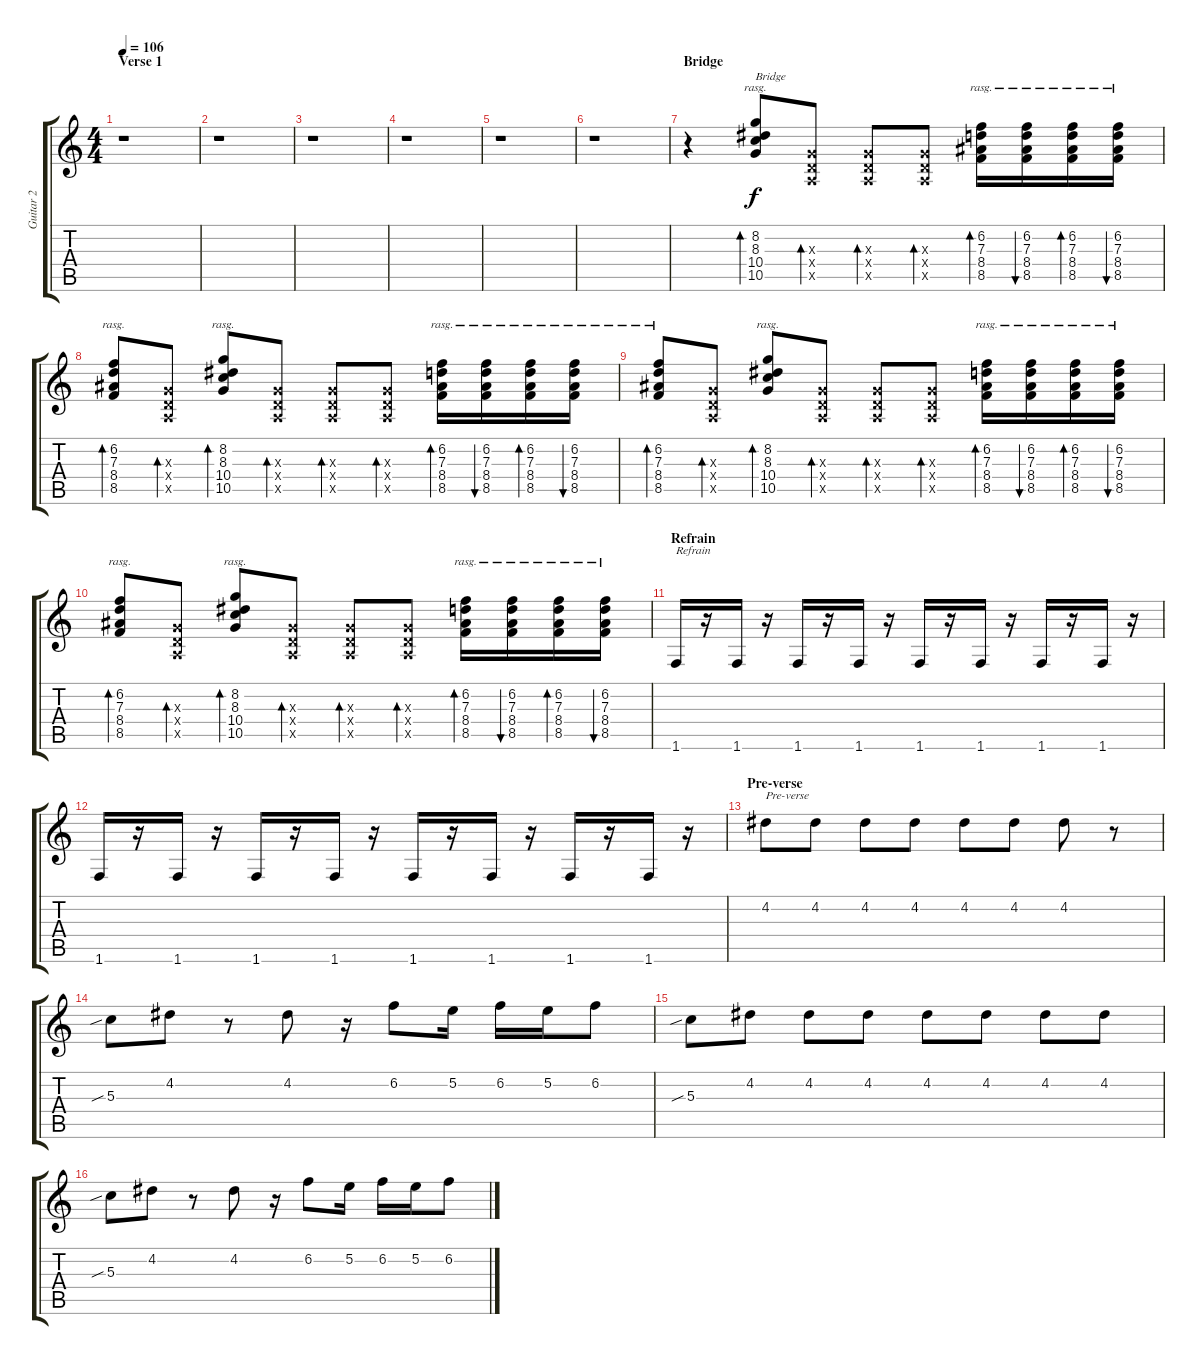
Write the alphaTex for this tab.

\track ("Guitar 2" "Guitar 2") {instrument electricguitarjazz}
\staff {score tabs}
\tuning (E4 B3 G3 D3 A2 E2) {hide}
\ts (4 4)
\section ("" "Verse 1")
\tempo 106
\clef g2
\ks c
r.1{dy f} |
r.1 |
r.1 |
r.1 |
r.1 |
r.1 |
\section ("" "Bridge")
r.4 (8.2 8.3 10.4 10.5).8{bd 30 rasg ii txt "Bridge" volume 8 instrument distortionguitar} (0.3{x} 0.4{x} 0.5{x}).8{bd 30} (0.3{x} 0.4{x} 0.5{x}).8{bd 30} (0.3{x} 0.4{x} 0.5{x}).8{bd 30} (6.2 7.3 8.4 8.5).16{bd 30 rasg ii} (6.2 7.3 8.4 8.5).16{bu 30 rasg ii} (6.2 7.3 8.4 8.5).16{bd 30 rasg ii} (6.2 7.3 8.4 8.5).16{bu 30 rasg ii} |
(6.2 7.3 8.4 8.5).8{bd 30 rasg ii} (0.3{x} 0.4{x} 0.5{x}).8{bd 30} (8.2 8.3 10.4 10.5).8{bd 30 rasg ii} (0.3{x} 0.4{x} 0.5{x}).8{bd 30} (0.3{x} 0.4{x} 0.5{x}).8{bd 30} (0.3{x} 0.4{x} 0.5{x}).8{bd 30} (6.2 7.3 8.4 8.5).16{bd 30 rasg ii} (6.2 7.3 8.4 8.5).16{bu 30 rasg ii} (6.2 7.3 8.4 8.5).16{bd 30 rasg ii} (6.2 7.3 8.4 8.5).16{bu 30 rasg ii} |
(6.2 7.3 8.4 8.5).8{bd 30 rasg ii} (0.3{x} 0.4{x} 0.5{x}).8{bd 30} (8.2 8.3 10.4 10.5).8{bd 30 rasg ii} (0.3{x} 0.4{x} 0.5{x}).8{bd 30} (0.3{x} 0.4{x} 0.5{x}).8{bd 30} (0.3{x} 0.4{x} 0.5{x}).8{bd 30} (6.2 7.3 8.4 8.5).16{bd 30 rasg ii} (6.2 7.3 8.4 8.5).16{bu 30 rasg ii} (6.2 7.3 8.4 8.5).16{bd 30 rasg ii} (6.2 7.3 8.4 8.5).16{bu 30 rasg ii} |
(6.2 7.3 8.4 8.5).8{bd 30 rasg ii} (0.3{x} 0.4{x} 0.5{x}).8{bd 30} (8.2 8.3 10.4 10.5).8{bd 30 rasg ii} (0.3{x} 0.4{x} 0.5{x}).8{bd 30} (0.3{x} 0.4{x} 0.5{x}).8{bd 30} (0.3{x} 0.4{x} 0.5{x}).8{bd 30} (6.2 7.3 8.4 8.5).16{bd 30 rasg ii} (6.2 7.3 8.4 8.5).16{bu 30 rasg ii} (6.2 7.3 8.4 8.5).16{bd 30 rasg ii} (6.2 7.3 8.4 8.5).16{bu 30 rasg ii} |
\section ("" "Refrain")
1.6.16{txt "Refrain" volume 10 instrument electricguitarclean} r.16 1.6.16 r.16 1.6.16 r.16 1.6.16 r.16 1.6.16 r.16 1.6.16 r.16 1.6.16 r.16 1.6.16 r.16 |
1.6.16 r.16 1.6.16 r.16 1.6.16 r.16 1.6.16 r.16 1.6.16 r.16 1.6.16 r.16 1.6.16 r.16 1.6.16 r.16 |
\section ("" "Pre-verse")
4.2.8{txt "Pre-verse" volume 8 instrument electricguitarjazz} 4.2.8 4.2.8 4.2.8 4.2.8 4.2.8 4.2.8 r.8 |
5.3{sib}.8 4.2.8 r.8 4.2.8 r.16 6.2.8 5.2.16 6.2.16 5.2.16 6.2.8 |
5.3{sib}.8 4.2.8 4.2.8 4.2.8 4.2.8 4.2.8 4.2.8 4.2.8 |
5.3{sib}.8 4.2.8 r.8 4.2.8 r.16 6.2.8 5.2.16 6.2.16 5.2.16 6.2.8
